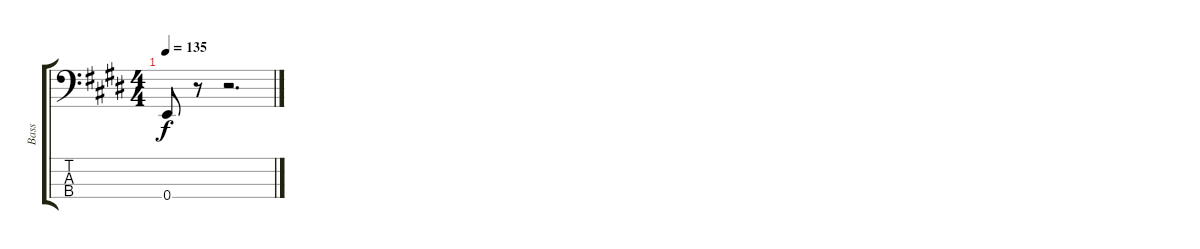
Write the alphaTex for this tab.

\track ("Bass" "Bass") {instrument electricbassfinger}
\staff {score tabs}
\tuning (G2 D2 A1 E1) {hide}
\ts (4 4)
\tempo 135
\clef f4
\ks e
0.4.8{dy f} r.8 r.2{d}
